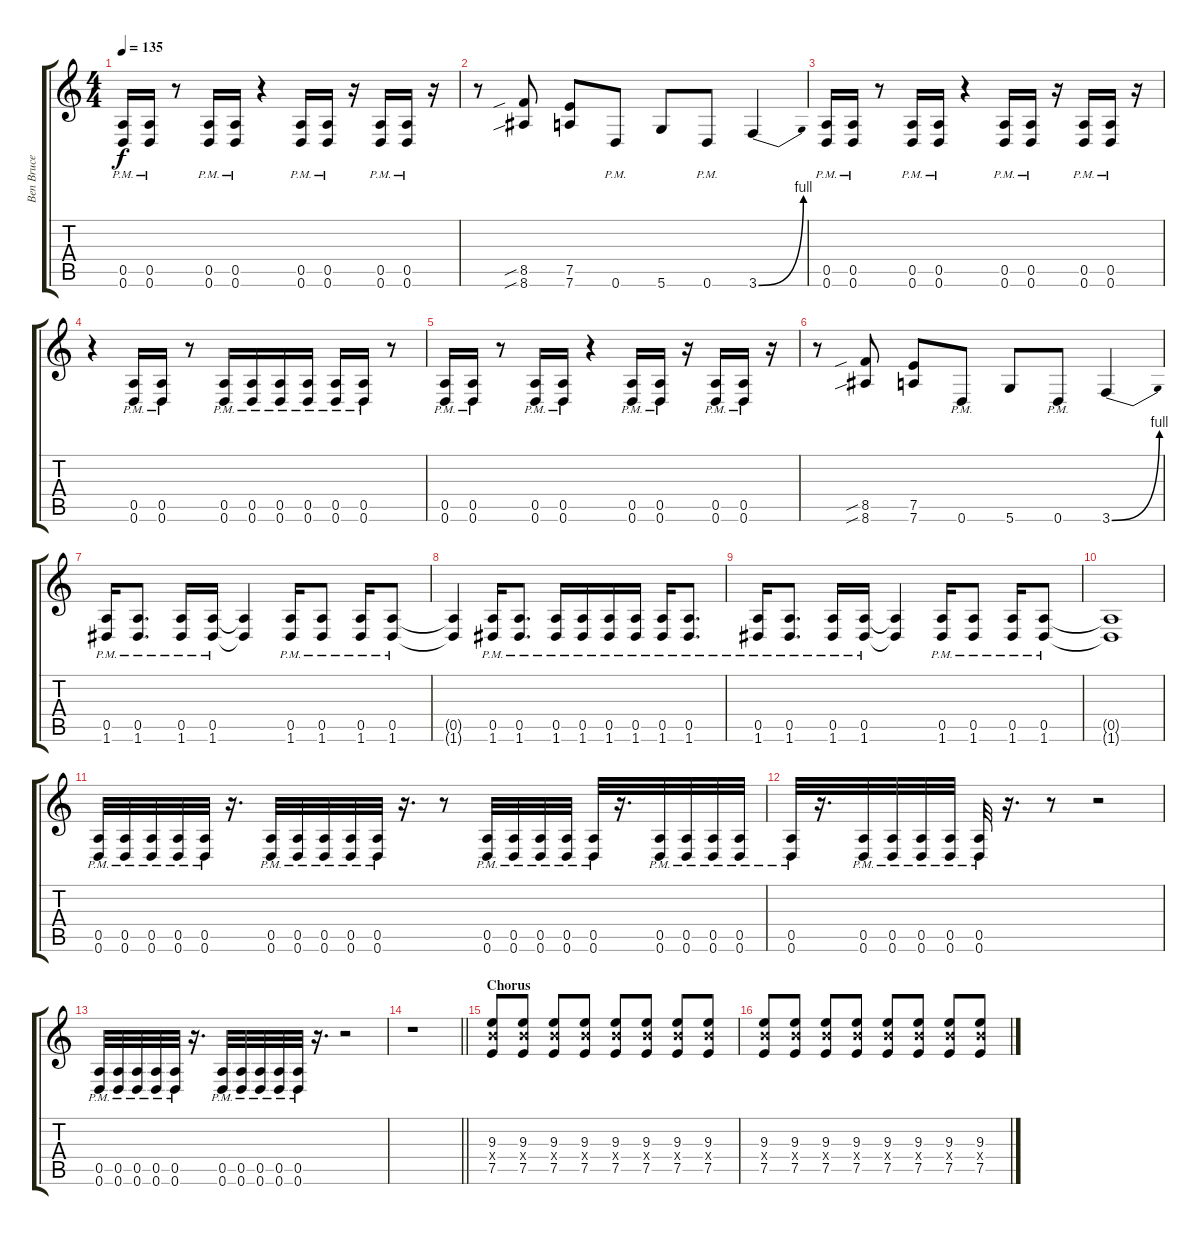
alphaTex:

\track ("Ben Bruce" "Ben Bruce") {instrument distortionguitar}
\staff {score tabs}
\tuning (E4 B3 G3 D3 A2 D2) {hide}
\ts (4 4)
\tempo 135
\clef g2
\ks c
(0.5{pm} 0.6{pm}).16{dy f} (0.5{pm} 0.6{pm}).16 r.8 (0.5{pm} 0.6{pm}).16 (0.5{pm} 0.6{pm}).16 r.4 (0.5{pm} 0.6{pm}).16 (0.5{pm} 0.6{pm}).16 r.16 (0.5{pm} 0.6{pm}).16 (0.5{pm} 0.6{pm}).16 r.16 |
r.8 (8.5{sib} 8.6{sib}).8 (7.5 7.6).8 0.6{pm}.8 5.6.8 0.6{pm}.8 3.6{be (bend 0 0 60 4)}.4 |
(0.5{pm} 0.6{pm}).16 (0.5{pm} 0.6{pm}).16 r.8 (0.5{pm} 0.6{pm}).16 (0.5{pm} 0.6{pm}).16 r.4 (0.5{pm} 0.6{pm}).16 (0.5{pm} 0.6{pm}).16 r.16 (0.5{pm} 0.6{pm}).16 (0.5{pm} 0.6{pm}).16 r.16 |
r.4 (0.5{pm} 0.6{pm}).16 (0.5{pm} 0.6{pm}).16 r.8 (0.5{pm} 0.6{pm}).16 (0.5{pm} 0.6{pm}).16 (0.5{pm} 0.6{pm}).16 (0.5{pm} 0.6{pm}).16 (0.5{pm} 0.6{pm}).16 (0.5{pm} 0.6{pm}).16 r.8 |
(0.5{pm} 0.6{pm}).16 (0.5{pm} 0.6{pm}).16 r.8 (0.5{pm} 0.6{pm}).16 (0.5{pm} 0.6{pm}).16 r.4 (0.5{pm} 0.6{pm}).16 (0.5{pm} 0.6{pm}).16 r.16 (0.5{pm} 0.6{pm}).16 (0.5{pm} 0.6{pm}).16 r.16 |
r.8 (8.5{sib} 8.6{sib}).8 (7.5 7.6).8 0.6{pm}.8 5.6.8 0.6{pm}.8 3.6{be (bend 0 0 60 4)}.4 |
(0.5{pm} 1.6{pm}).16 (0.5{pm} 1.6{pm}).8{d} (0.5{pm} 1.6{pm}).16 (0.5{pm} 1.6{pm}).16 (0.5{t} 1.6{t}).4 (0.5{pm} 1.6{pm}).16 (0.5{pm} 1.6{pm}).8 (0.5{pm} 1.6{pm}).16 (0.5{pm} 1.6{pm}).8 |
(0.5{t} 1.6{t}).4 (0.5{pm} 1.6{pm}).16 (0.5{pm} 1.6{pm}).8{d} (0.5{pm} 1.6{pm}).16 (0.5{pm} 1.6{pm}).16 (0.5{pm} 1.6{pm}).16 (0.5{pm} 1.6{pm}).16 (0.5{pm} 1.6{pm}).16 (0.5{pm} 1.6{pm}).8{d} |
(0.5{pm} 1.6{pm}).16 (0.5{pm} 1.6{pm}).8{d} (0.5{pm} 1.6{pm}).16 (0.5{pm} 1.6{pm}).16 (0.5{t} 1.6{t}).4 (0.5{pm} 1.6{pm}).16 (0.5{pm} 1.6{pm}).8 (0.5{pm} 1.6{pm}).16 (0.5{pm} 1.6{pm}).8 |
(0.5{t} 1.6{t}).1 |
(0.5{pm} 0.6{pm}).32 (0.5{pm} 0.6{pm}).32 (0.5{pm} 0.6{pm}).32 (0.5{pm} 0.6{pm}).32 (0.5{pm} 0.6{pm}).32 r.16{d} (0.5{pm} 0.6{pm}).32 (0.5{pm} 0.6{pm}).32 (0.5{pm} 0.6{pm}).32 (0.5{pm} 0.6{pm}).32 (0.5{pm} 0.6{pm}).32 r.16{d} r.8 (0.5{pm} 0.6{pm}).32 (0.5{pm} 0.6{pm}).32 (0.5{pm} 0.6{pm}).32 (0.5{pm} 0.6{pm}).32 (0.5{pm} 0.6{pm}).32 r.16{d} (0.5{pm} 0.6{pm}).32 (0.5{pm} 0.6{pm}).32 (0.5{pm} 0.6{pm}).32 (0.5{pm} 0.6{pm}).32 |
(0.5{pm} 0.6{pm}).32 r.16{d} (0.5{pm} 0.6{pm}).32 (0.5{pm} 0.6{pm}).32 (0.5{pm} 0.6{pm}).32 (0.5{pm} 0.6{pm}).32 (0.5{pm} 0.6{pm}).32 r.16{d} r.8 r.2 |
(0.5{pm} 0.6{pm}).32 (0.5{pm} 0.6{pm}).32 (0.5{pm} 0.6{pm}).32 (0.5{pm} 0.6{pm}).32 (0.5{pm} 0.6{pm}).32 r.16{d} (0.5{pm} 0.6{pm}).32 (0.5{pm} 0.6{pm}).32 (0.5{pm} 0.6{pm}).32 (0.5{pm} 0.6{pm}).32 (0.5{pm} 0.6{pm}).32 r.16{d} r.2 |
\barLineRight lightlight
r.1 |
\section ("" "Chorus")
(9.3 9.4{x} 7.5).8 (9.3 9.4{x} 7.5).8 (9.3 9.4{x} 7.5).8 (9.3 9.4{x} 7.5).8 (9.3 9.4{x} 7.5).8 (9.3 9.4{x} 7.5).8 (9.3 9.4{x} 7.5).8 (9.3 9.4{x} 7.5).8 |
(9.3 9.4{x} 7.5).8 (9.3 9.4{x} 7.5).8 (9.3 9.4{x} 7.5).8 (9.3 9.4{x} 7.5).8 (9.3 9.4{x} 7.5).8 (9.3 9.4{x} 7.5).8 (9.3 9.4{x} 7.5).8 (9.3 9.4{x} 7.5).8
